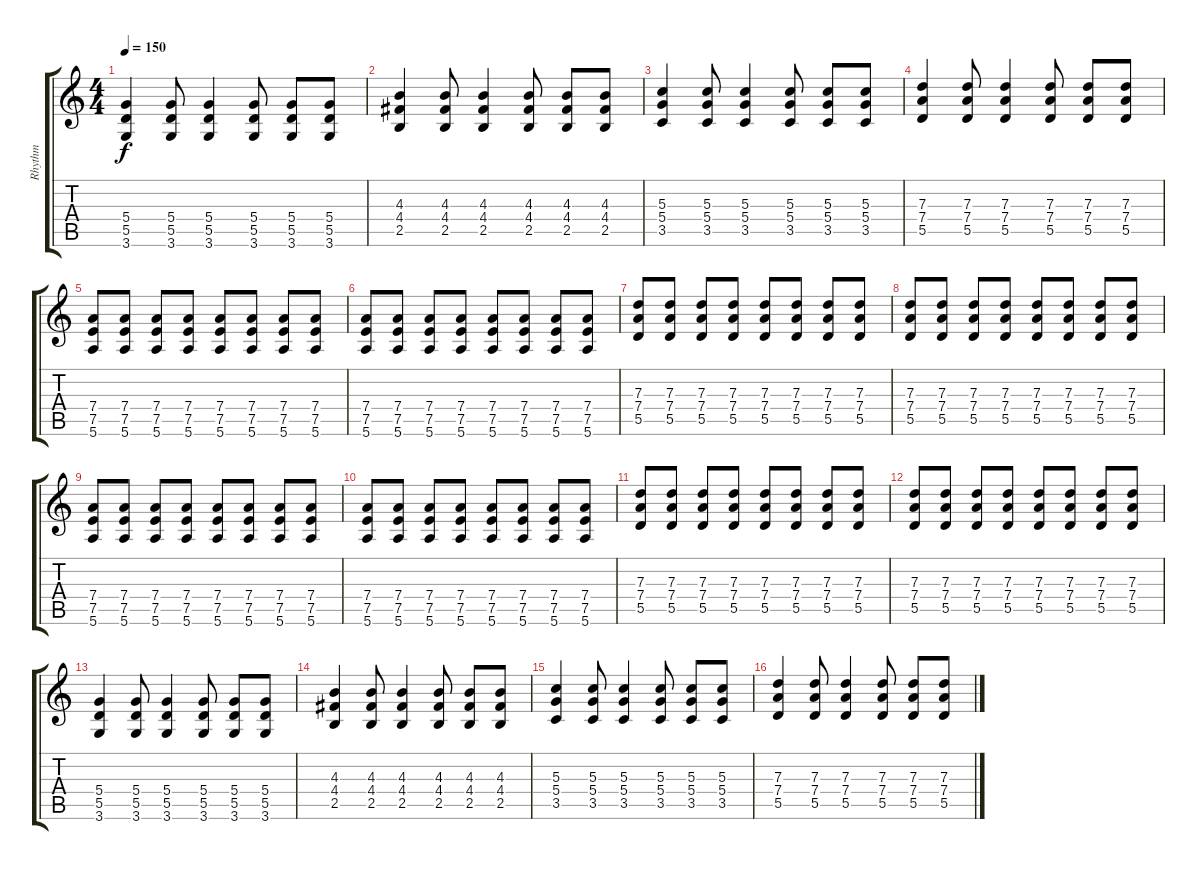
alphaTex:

\track ("Rhythm" "Rhythm") {instrument overdrivenguitar}
\staff {score tabs}
\tuning (E4 B3 G3 D3 A2 E2) {hide}
\ts (4 4)
\tempo 150
\clef g2
\ks c
(5.4 5.5 3.6).4{dy f} (5.4 5.5 3.6).8 (5.4 5.5 3.6).4 (5.4 5.5 3.6).8 (5.4 5.5 3.6).8 (5.4 5.5 3.6).8 |
(4.3 4.4 2.5).4 (4.3 4.4 2.5).8 (4.3 4.4 2.5).4 (4.3 4.4 2.5).8 (4.3 4.4 2.5).8 (4.3 4.4 2.5).8 |
(5.3 5.4 3.5).4 (5.3 5.4 3.5).8 (5.3 5.4 3.5).4 (5.3 5.4 3.5).8 (5.3 5.4 3.5).8 (5.3 5.4 3.5).8 |
(7.3 7.4 5.5).4 (7.3 7.4 5.5).8 (7.3 7.4 5.5).4 (7.3 7.4 5.5).8 (7.3 7.4 5.5).8 (7.3 7.4 5.5).8 |
(7.4 7.5 5.6).8 (7.4 7.5 5.6).8 (7.4 7.5 5.6).8 (7.4 7.5 5.6).8 (7.4 7.5 5.6).8 (7.4 7.5 5.6).8 (7.4 7.5 5.6).8 (7.4 7.5 5.6).8 |
(7.4 7.5 5.6).8 (7.4 7.5 5.6).8 (7.4 7.5 5.6).8 (7.4 7.5 5.6).8 (7.4 7.5 5.6).8 (7.4 7.5 5.6).8 (7.4 7.5 5.6).8 (7.4 7.5 5.6).8 |
(7.3 7.4 5.5).8 (7.3 7.4 5.5).8 (7.3 7.4 5.5).8 (7.3 7.4 5.5).8 (7.3 7.4 5.5).8 (7.3 7.4 5.5).8 (7.3 7.4 5.5).8 (7.3 7.4 5.5).8 |
(7.3 7.4 5.5).8 (7.3 7.4 5.5).8 (7.3 7.4 5.5).8 (7.3 7.4 5.5).8 (7.3 7.4 5.5).8 (7.3 7.4 5.5).8 (7.3 7.4 5.5).8 (7.3 7.4 5.5).8 |
(7.4 7.5 5.6).8 (7.4 7.5 5.6).8 (7.4 7.5 5.6).8 (7.4 7.5 5.6).8 (7.4 7.5 5.6).8 (7.4 7.5 5.6).8 (7.4 7.5 5.6).8 (7.4 7.5 5.6).8 |
(7.4 7.5 5.6).8 (7.4 7.5 5.6).8 (7.4 7.5 5.6).8 (7.4 7.5 5.6).8 (7.4 7.5 5.6).8 (7.4 7.5 5.6).8 (7.4 7.5 5.6).8 (7.4 7.5 5.6).8 |
(7.3 7.4 5.5).8 (7.3 7.4 5.5).8 (7.3 7.4 5.5).8 (7.3 7.4 5.5).8 (7.3 7.4 5.5).8 (7.3 7.4 5.5).8 (7.3 7.4 5.5).8 (7.3 7.4 5.5).8 |
(7.3 7.4 5.5).8 (7.3 7.4 5.5).8 (7.3 7.4 5.5).8 (7.3 7.4 5.5).8 (7.3 7.4 5.5).8 (7.3 7.4 5.5).8 (7.3 7.4 5.5).8 (7.3 7.4 5.5).8 |
(5.4 5.5 3.6).4 (5.4 5.5 3.6).8 (5.4 5.5 3.6).4 (5.4 5.5 3.6).8 (5.4 5.5 3.6).8 (5.4 5.5 3.6).8 |
(4.3 4.4 2.5).4 (4.3 4.4 2.5).8 (4.3 4.4 2.5).4 (4.3 4.4 2.5).8 (4.3 4.4 2.5).8 (4.3 4.4 2.5).8 |
(5.3 5.4 3.5).4 (5.3 5.4 3.5).8 (5.3 5.4 3.5).4 (5.3 5.4 3.5).8 (5.3 5.4 3.5).8 (5.3 5.4 3.5).8 |
(7.3 7.4 5.5).4 (7.3 7.4 5.5).8 (7.3 7.4 5.5).4 (7.3 7.4 5.5).8 (7.3 7.4 5.5).8 (7.3 7.4 5.5).8
